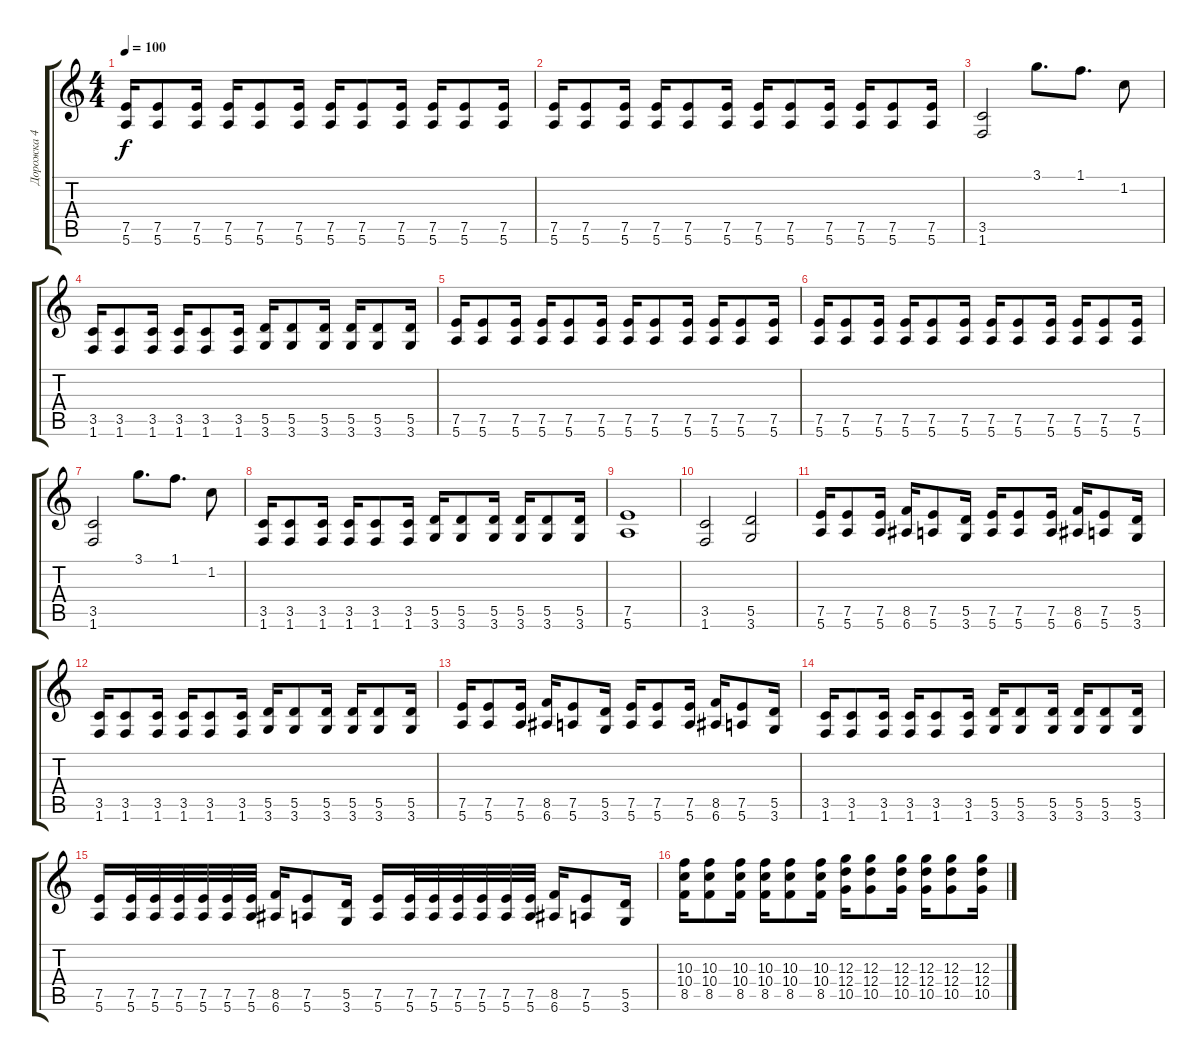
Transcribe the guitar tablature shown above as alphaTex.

\track ("Дорожка 4" "Дорожка 4") {instrument distortionguitar}
\staff {score tabs}
\tuning (E4 B3 G3 D3 A2 E2) {hide}
\ts (4 4)
\tempo 100
\clef g2
\ks c
(7.5 5.6).16{dy f} (7.5 5.6).8 (7.5 5.6).16 (7.5 5.6).16 (7.5 5.6).8 (7.5 5.6).16 (7.5 5.6).16 (7.5 5.6).8 (7.5 5.6).16 (7.5 5.6).16 (7.5 5.6).8 (7.5 5.6).16 |
(7.5 5.6).16 (7.5 5.6).8 (7.5 5.6).16 (7.5 5.6).16 (7.5 5.6).8 (7.5 5.6).16 (7.5 5.6).16 (7.5 5.6).8 (7.5 5.6).16 (7.5 5.6).16 (7.5 5.6).8 (7.5 5.6).16 |
(3.5 1.6).2 3.1.8{d} 1.1.8{d} 1.2.8 |
(3.5 1.6).16 (3.5 1.6).8 (3.5 1.6).16 (3.5 1.6).16 (3.5 1.6).8 (3.5 1.6).16 (5.5 3.6).16 (5.5 3.6).8 (5.5 3.6).16 (5.5 3.6).16 (5.5 3.6).8 (5.5 3.6).16 |
(7.5 5.6).16 (7.5 5.6).8 (7.5 5.6).16 (7.5 5.6).16 (7.5 5.6).8 (7.5 5.6).16 (7.5 5.6).16 (7.5 5.6).8 (7.5 5.6).16 (7.5 5.6).16 (7.5 5.6).8 (7.5 5.6).16 |
(7.5 5.6).16 (7.5 5.6).8 (7.5 5.6).16 (7.5 5.6).16 (7.5 5.6).8 (7.5 5.6).16 (7.5 5.6).16 (7.5 5.6).8 (7.5 5.6).16 (7.5 5.6).16 (7.5 5.6).8 (7.5 5.6).16 |
(3.5 1.6).2 3.1.8{d} 1.1.8{d} 1.2.8 |
(3.5 1.6).16 (3.5 1.6).8 (3.5 1.6).16 (3.5 1.6).16 (3.5 1.6).8 (3.5 1.6).16 (5.5 3.6).16 (5.5 3.6).8 (5.5 3.6).16 (5.5 3.6).16 (5.5 3.6).8 (5.5 3.6).16 |
(7.5 5.6).1 |
(3.5 1.6).2 (5.5 3.6).2 |
(7.5 5.6).16 (7.5 5.6).8 (7.5 5.6).16 (8.5 6.6).16 (7.5 5.6).8 (5.5 3.6).16 (7.5 5.6).16 (7.5 5.6).8 (7.5 5.6).16 (8.5 6.6).16 (7.5 5.6).8 (5.5 3.6).16 |
(3.5 1.6).16 (3.5 1.6).8 (3.5 1.6).16 (3.5 1.6).16 (3.5 1.6).8 (3.5 1.6).16 (5.5 3.6).16 (5.5 3.6).8 (5.5 3.6).16 (5.5 3.6).16 (5.5 3.6).8 (5.5 3.6).16 |
(7.5 5.6).16 (7.5 5.6).8 (7.5 5.6).16 (8.5 6.6).16 (7.5 5.6).8 (5.5 3.6).16 (7.5 5.6).16 (7.5 5.6).8 (7.5 5.6).16 (8.5 6.6).16 (7.5 5.6).8 (5.5 3.6).16 |
(3.5 1.6).16 (3.5 1.6).8 (3.5 1.6).16 (3.5 1.6).16 (3.5 1.6).8 (3.5 1.6).16 (5.5 3.6).16 (5.5 3.6).8 (5.5 3.6).16 (5.5 3.6).16 (5.5 3.6).8 (5.5 3.6).16 |
(7.5 5.6).16 (7.5 5.6).32 (7.5 5.6).32 (7.5 5.6).32 (7.5 5.6).32 (7.5 5.6).32 (7.5 5.6).32 (8.5 6.6).16 (7.5 5.6).8 (5.5 3.6).16 (7.5 5.6).16 (7.5 5.6).32 (7.5 5.6).32 (7.5 5.6).32 (7.5 5.6).32 (7.5 5.6).32 (7.5 5.6).32 (8.5 6.6).16 (7.5 5.6).8 (5.5 3.6).16 |
(10.3 10.4 8.5).16 (10.3 10.4 8.5).8 (10.3 10.4 8.5).16 (10.3 10.4 8.5).16 (10.3 10.4 8.5).8 (10.3 10.4 8.5).16 (12.3 12.4 10.5).16 (12.3 12.4 10.5).8 (12.3 12.4 10.5).16 (12.3 12.4 10.5).16 (12.3 12.4 10.5).8 (12.3 12.4 10.5).16
